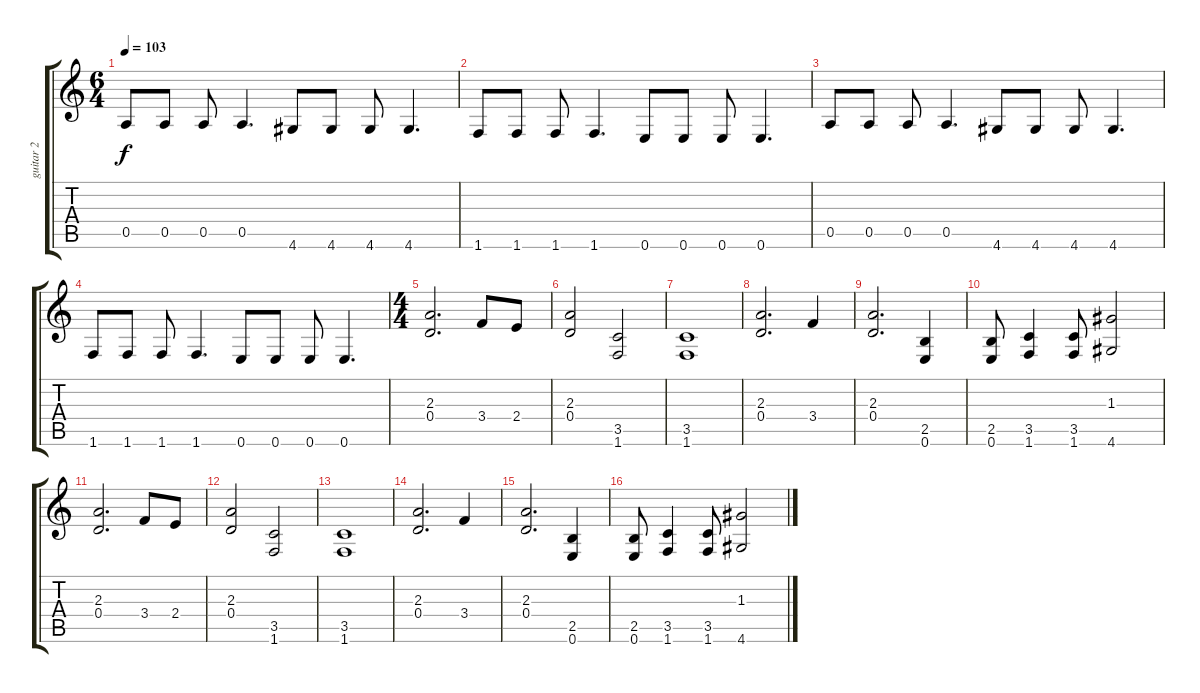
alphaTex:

\track ("guitar 2" "guitar 2") {instrument distortionguitar}
\staff {score tabs}
\tuning (E4 B3 G3 D3 A2 E2) {hide}
\ts (6 4)
\tempo 103
\clef g2
\ks c
0.5.8{dy f} 0.5.8 0.5.8 0.5.4{d} 4.6.8 4.6.8 4.6.8 4.6.4{d} |
1.6.8 1.6.8 1.6.8 1.6.4{d} 0.6.8 0.6.8 0.6.8 0.6.4{d} |
0.5.8 0.5.8 0.5.8 0.5.4{d} 4.6.8 4.6.8 4.6.8 4.6.4{d} |
1.6.8 1.6.8 1.6.8 1.6.4{d} 0.6.8 0.6.8 0.6.8 0.6.4{d} |
\ts (4 4)
(2.3 0.4).2{d} 3.4.8 2.4.8 |
(2.3 0.4).2 (3.5 1.6).2 |
(3.5 1.6).1 |
(2.3 0.4).2{d} 3.4.4 |
(2.3 0.4).2{d} (2.5 0.6).4 |
(2.5 0.6).8 (3.5 1.6).4 (3.5 1.6).8 (1.3 4.6).2 |
(2.3 0.4).2{d} 3.4.8 2.4.8 |
(2.3 0.4).2 (3.5 1.6).2 |
(3.5 1.6).1 |
(2.3 0.4).2{d} 3.4.4 |
(2.3 0.4).2{d} (2.5 0.6).4 |
(2.5 0.6).8 (3.5 1.6).4 (3.5 1.6).8 (1.3 4.6).2
